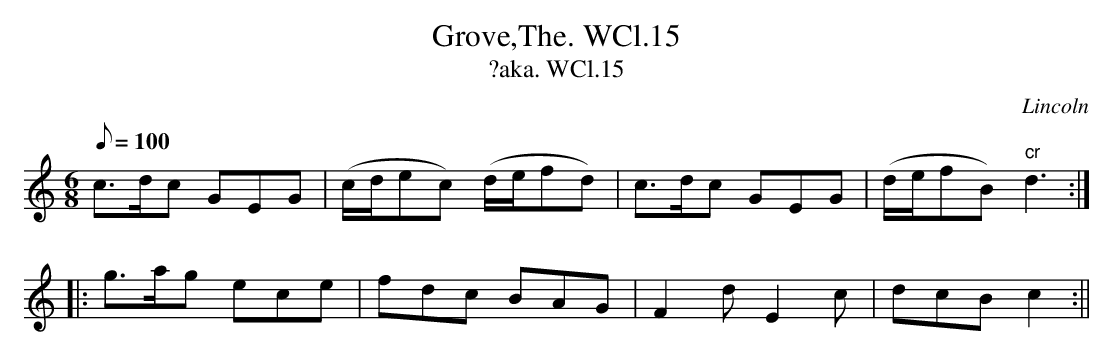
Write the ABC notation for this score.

X:1
T:Grove,The. WCl.15
T:?aka. WCl.15
M:6/8
L:1/8
Q:100
O:Lincoln
K:C
c>dc GEG|(c/2d/2ec) (d/2e/2fd)|c>dc GEG|(d/2e/2fB) "cr"d3::!
g>ag ece|fdc BAG|F2d E2c|dcB c2:||
